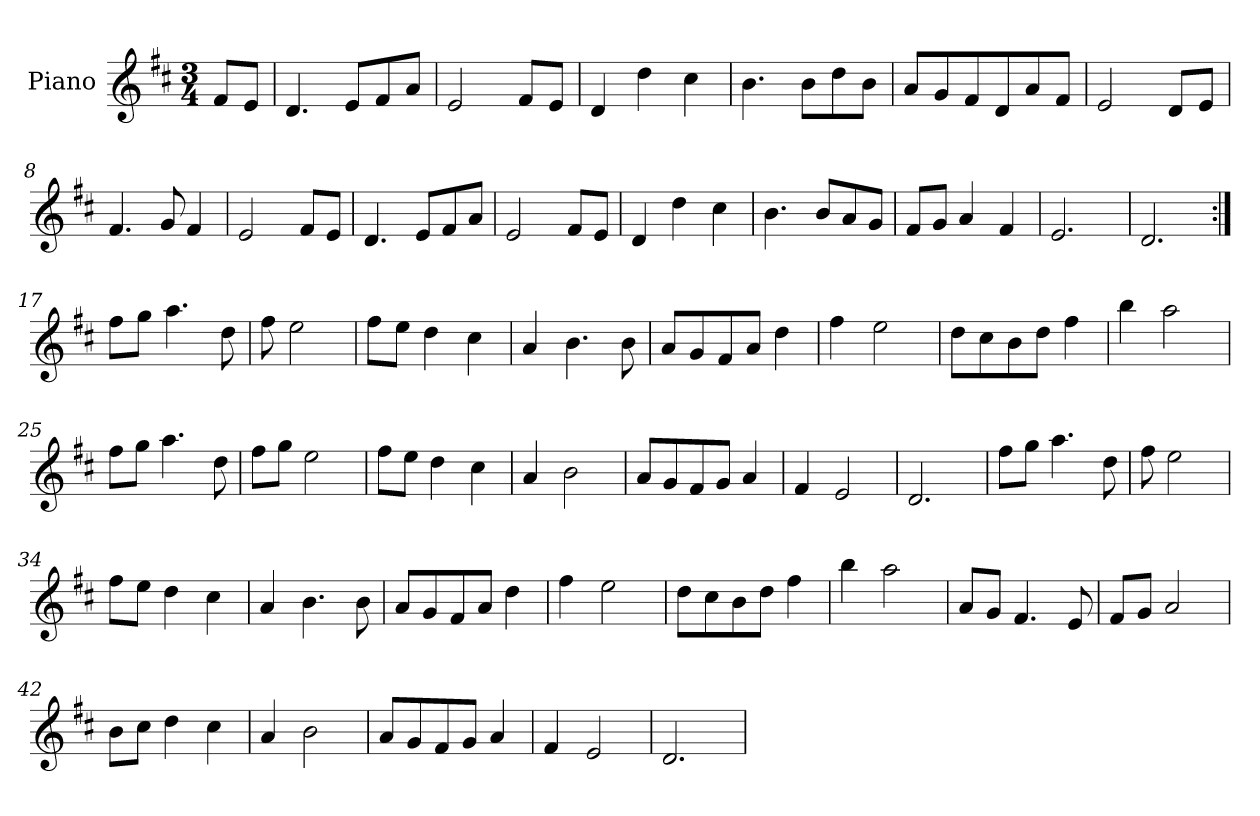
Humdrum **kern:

**kern
*part1
*staff1
*I"Piano
*I'Pno
*clefG2
*k[f#c#]
*D:
*M3/4
=1
8f#/L
8e/J
=2
4.d/
8e/L
8f#/
8a/J
=3
2e/
8f#/L
8e/J
=4
4d/
4dd\
4cc#\
=5
4.b\
8b\L
8dd\
8b\J
=6
8a/L
8g/
8f#/
8d/
8a/
8f#/J
=7
2e/
8d/L
8e/J
=8
4.f#/
8g/
4f#/
=9
2e/
8f#/L
8e/J
=10
4.d/
8e/L
8f#/
8a/J
=11
2e/
8f#/L
8e/J
=12
4d/
4dd\
4cc#\
=13
4.b\
8b/L
8a/
8g/J
=14
8f#/L
8g/J
4a/
4f#/
=15
2.e/
=16
2.d/
=17:|!
8ff#\L
8gg\J
4.aa\
8dd\
=18
8ff#\
2ee\
=19
8ff#\L
8ee\J
4dd\
4cc#\
=20
4a/
4.b\
8b\
=21
8a/L
8g/
8f#/
8a/J
4dd\
=22
4ff#\
2ee\
=23
8dd\L
8cc#\
8b\
8dd\J
4ff#\
=24
4bb\
2aa\
=25
8ff#\L
8gg\J
4.aa\
8dd\
=26
8ff#\L
8gg\J
2ee\
=27
8ff#\L
8ee\J
4dd\
4cc#\
=28
4a/
2b\
=29
8a/L
8g/
8f#/
8g/J
4a/
=30
4f#/
2e/
=31
2.d/
=32
8ff#\L
8gg\J
4.aa\
8dd\
=33
8ff#\
2ee\
=34
8ff#\L
8ee\J
4dd\
4cc#\
=35
4a/
4.b\
8b\
=36
8a/L
8g/
8f#/
8a/J
4dd\
=37
4ff#\
2ee\
=38
8dd\L
8cc#\
8b\
8dd\J
4ff#\
=39
4bb\
2aa\
=40
8a/L
8g/J
4.f#/
8e/
=41
8f#/L
8g/J
2a/
=42
8b\L
8cc#\J
4dd\
4cc#\
=43
4a/
2b\
=44
8a/L
8g/
8f#/
8g/J
4a/
=45
4f#/
2e/
=46
2.d/
=
*-
